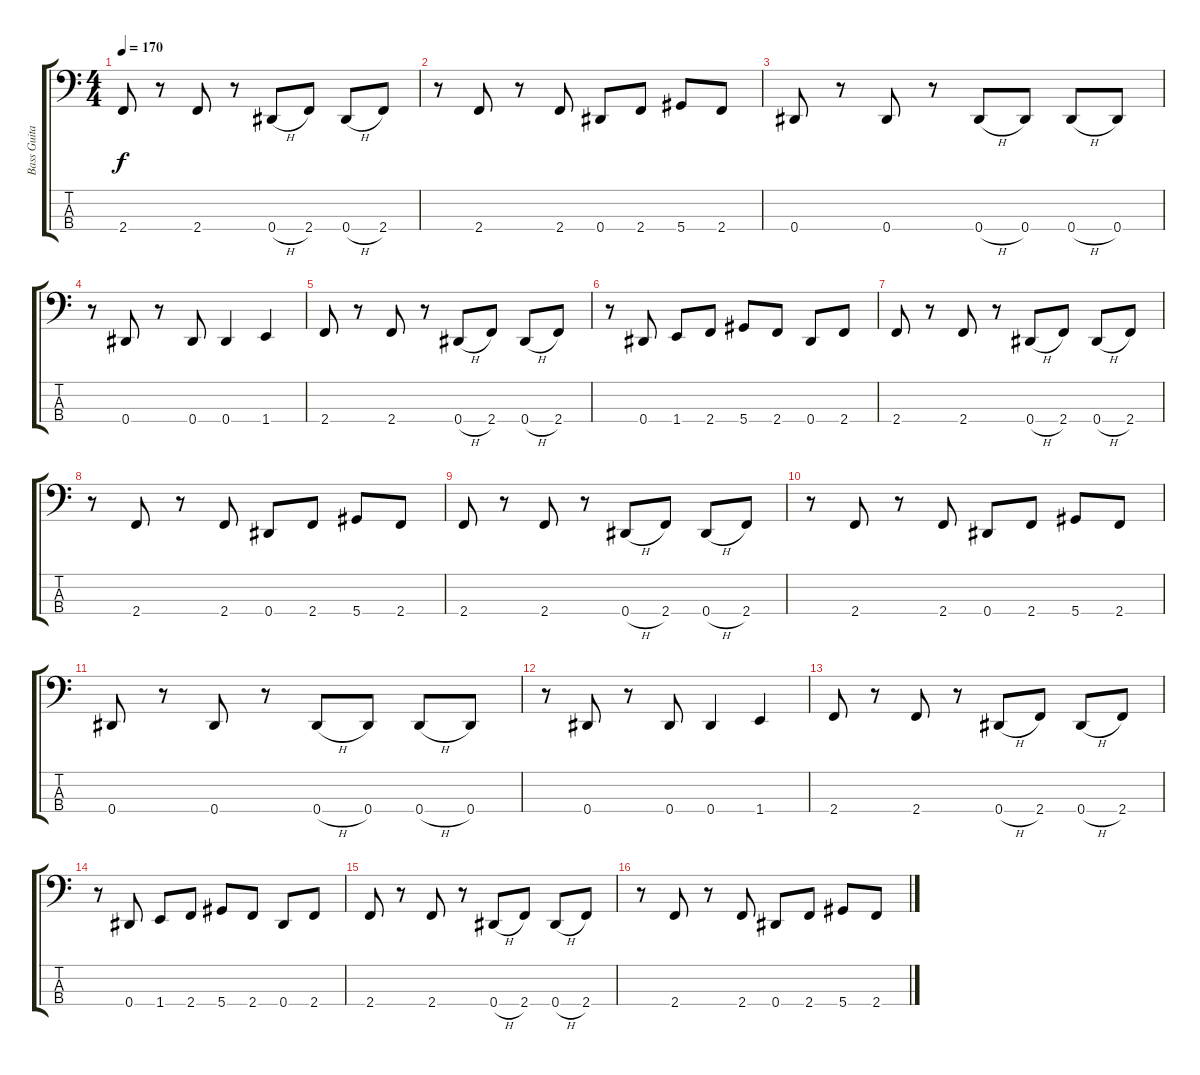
\track ("Bass Guitar" "Bass Guita") {instrument electricbassfinger}
\staff {score tabs}
\tuning (Gb2 Db2 Ab1 Eb1) {hide}
\ts (4 4)
\tempo 170
\clef f4
\ks c
2.4.8{dy f} r.8 2.4.8 r.8 0.4{h}.8 2.4.8 0.4{h}.8 2.4.8 |
r.8 2.4.8 r.8 2.4.8 0.4.8 2.4.8 5.4.8 2.4.8 |
0.4.8 r.8 0.4.8 r.8 0.4{h}.8 0.4.8 0.4{h}.8 0.4.8 |
r.8 0.4.8 r.8 0.4.8 0.4.4 1.4.4 |
2.4.8 r.8 2.4.8 r.8 0.4{h}.8 2.4.8 0.4{h}.8 2.4.8 |
r.8 0.4.8 1.4.8 2.4.8 5.4.8 2.4.8 0.4.8 2.4.8 |
2.4.8 r.8 2.4.8 r.8 0.4{h}.8 2.4.8 0.4{h}.8 2.4.8 |
r.8 2.4.8 r.8 2.4.8 0.4.8 2.4.8 5.4.8 2.4.8 |
2.4.8 r.8 2.4.8 r.8 0.4{h}.8 2.4.8 0.4{h}.8 2.4.8 |
r.8 2.4.8 r.8 2.4.8 0.4.8 2.4.8 5.4.8 2.4.8 |
0.4.8 r.8 0.4.8 r.8 0.4{h}.8 0.4.8 0.4{h}.8 0.4.8 |
r.8 0.4.8 r.8 0.4.8 0.4.4 1.4.4 |
2.4.8 r.8 2.4.8 r.8 0.4{h}.8 2.4.8 0.4{h}.8 2.4.8 |
r.8 0.4.8 1.4.8 2.4.8 5.4.8 2.4.8 0.4.8 2.4.8 |
2.4.8 r.8 2.4.8 r.8 0.4{h}.8 2.4.8 0.4{h}.8 2.4.8 |
r.8 2.4.8 r.8 2.4.8 0.4.8 2.4.8 5.4.8 2.4.8
